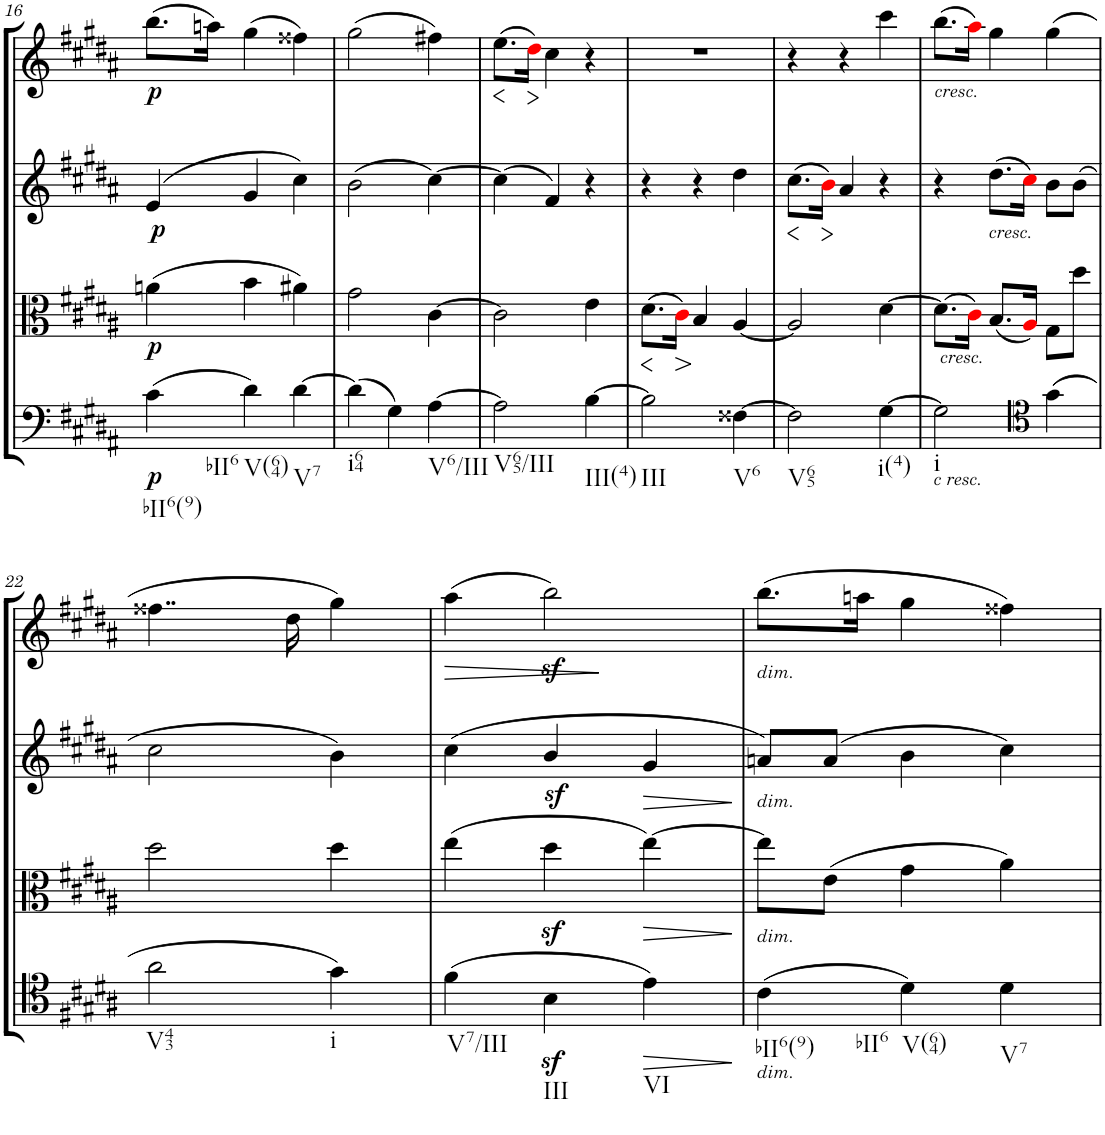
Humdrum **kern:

**kern	**dynam	**kern	**dynam	**kern	**dynam	**kern	**dynam
*part4	*part4	*part3	*part3	*part2	*part2	*part1	*part1
*staff4	*staff4	*staff3	*staff3	*staff2	*staff2	*staff1	*staff1
*I"Cello	*	*I"Viola	*	*I"2nd Violin	*	*I"1st Violin	*
*	*	*I'Vla	*	*I'Vln	*	*I'Vln	*
!!LO:PB:g=z
*clefF4	*	*clefC3	*	*clefG2	*	*clefG2	*
*k[f#c#g#d#a#]	*	*k[f#c#g#d#a#]	*	*k[f#c#g#d#a#]	*	*k[f#c#g#d#a#]	*
*g#:	*	*g#:	*	*g#:	*	*g#:	*
*M3/4	*	*M3/4	*	*M3/4	*	*M3/4	*
=16	=16	=16	=16	=16	=16	=16	=16
!LO:TX:b:t=bII6(9)	!	!	!	!	!	!	!
!LO:TX:b:t=bII6	!	!	!	!	!	!	!
!	!LO:DY:b	!	!LO:DY:b	!	!LO:DY:b	!	!LO:DY:b
(4c#\	p	(4an\	p	(4e/	p	(8.bb\L	p
.	.	.	.	.	.	16aan\Jk)	.
!LO:TX:b:t=V(64)	!	!	!	!	!	!	!
4d#\)	.	4b\	.	4g#/	.	(4gg#\	.
!LO:TX:b:t=V7	!	!	!	!	!	!	!
[4d#\	.	4a#X\)	.	4cc#\)	.	4ff##X\)	.
=17	=17	=17	=17	=17	=17	=17	=17
!LO:TX:b:t=i64	!	!	!	!	!	!	!
(4d#\]	.	2g#\	.	(2b\	.	(2gg#\	.
4G#\)	.	.	.	.	.	.	.
!LO:TX:b:t=V6/III	!	!	!	!	!	!	!
[4A#\	.	[4c#\	.	[4cc#\)	.	4ff#X\)	.
=18	=18	=18	=18	=18	=18	=18	=18
!LO:TX:b:t=V65/III	!	!	!	!	!	!	!
!	!	!	!	!	!	!	!LO:HP:b
2A#\]	.	2c#\]	.	(4cc#\]	.	(8.ee\L	<
!	!	!	!	!	!	!	!LO:HP:b
.	.	.	.	.	.	16dd#i\Jk)	>
.	.	.	.	4f#/)	.	4cc#\	.
!LO:TX:b:t=III(4)	!	!	!	!	!	!	!
[4B\	.	4e\	.	4r	.	4r	.
.	.	.	.	.	.	.	[ ]
=19	=19	=19	=19	=19	=19	=19	=19
!LO:TX:b:t=III	!	!	!	!	!	!	!
!	!	!	!LO:HP:b	!	!	!	!
2B\]	.	(8.d#\L	<	4r	.	2.r	.
!	!	!	!LO:HP:b	!	!	!	!
.	.	16c#i\Jk)	>	.	.	.	.
.	.	4B/	.	4r	.	.	.
!LO:TX:b:t=V6	!	!	!	!	!	!	!
[4F##X\	.	[4A#/	.	4dd#\	.	.	.
.	.	.	[ ]	.	.	.	.
=20	=20	=20	=20	=20	=20	=20	=20
!LO:TX:b:t=V65	!	!	!	!	!	!	!
!	!	!	!	!	!LO:HP:b	!	!
2F##\]	.	2A#/]	.	(8.cc#\L	<	4r	.
!	!	!	!	!	!LO:HP:b	!	!
.	.	.	.	16bi\Jk)	>	.	.
.	.	.	.	4a#/	.	4r	.
!	!	!	!	!	!	!LO:TX:b:i:t=cresc.	!
!LO:TX:b:t=i(4)	!	!	!	!	!	!	!
[4G#\	.	[4d#\	.	4r	.	4ccc#\	.
.	.	.	.	.	[ ]	.	.
=21	=21	=21	=21	=21	=21	=21	=21
!	!	!LO:TX:b:i:t=cresc.	!	!	!	!	!
!LO:TX:b:i:t=c resc.	!	!	!	!	!	!	!
!LO:TX:b:t=i	!	!	!	!	!	!	!
2G#\]	.	(8.d#\L]	.	4r	.	(8.bb\L	.
.	.	16c#i\Jk)	.	.	.	16aa#i\Jk)	.
!	!	!	!	!LO:TX:b:i:t=cresc.	!	!	!
.	.	(8.B/L	.	(8.dd#\L	.	4gg#\	.
.	.	16A#i/Jk)	.	16cc#i\Jk)	.	.	.
*clefC4	*	*	*	*	*	*	*
(4g#\	.	8G#\L	.	8b\L	.	(4gg#\	.
.	.	8dd#\J	.	(8b\J	.	.	.
!!LO:LB:g=z
=22	=22	=22	=22	=22	=22	=22	=22
!LO:TX:b:t=V43	!	!	!	!	!	!	!
2a#\	.	2dd#\	.	2cc#\	.	4..ff##X\	.
.	.	.	.	.	.	16dd#\	.
!LO:TX:b:t=i	!	!	!	!	!	!	!
4g#\)	.	4dd#\	.	4b\)	.	4gg#\)	.
=23	=23	=23	=23	=23	=23	=23	=23
!LO:TX:b:t=V7/III	!	!	!	!	!	!	!
!	!	!	!	!	!	!	!LO:HP:b
(4f#\	.	(4ee\	.	(4cc#\	.	(4aa#\	>
!LO:TX:b:t=III	!	!	!	!	!	!	!
4Bz<\	.	4dd#z<\	.	4bz</	.	2bbz<\)	.
!LO:TX:b:t=VI	!	!	!	!	!	!	!
!	!LO:HP:b	!	!LO:HP:b	!	!LO:HP:b	!	!
4e\)	>	[4ee\)	>	4g#/	>	.	.
.	]	.	]	.	]	.	]
=24	=24	=24	=24	=24	=24	=24	=24
!	!	!	!	!	!	!LO:TX:b:i:t=dim.	!
!	!	!	!	!LO:TX:b:i:t=dim.	!	!	!
!	!	!LO:TX:b:i:t=dim.	!	!	!	!	!
!LO:TX:b:i:t=dim.	!	!	!	!	!	!	!
!LO:TX:b:t=bII6(9)	!	!	!	!	!	!	!
!LO:TX:b:t=bII6	!	!	!	!	!	!	!
(4c#\	.	8ee\L]	.	8an/L)	.	(8.bb\L	.
.	.	(8e\J	.	(8a/J	.	.	.
.	.	.	.	.	.	16aan\Jk	.
!LO:TX:b:t=V(64)	!	!	!	!	!	!	!
4d#\)	.	4g#\	.	4b\	.	4gg#\	.
!LO:TX:b:t=V7	!	!	!	!	!	!	!
4d#\	.	4a#\)	.	4cc#\)	.	4ff##X\)	.
=	=	=	=	=	=	=	=
*-	*-	*-	*-	*-	*-	*-	*-
